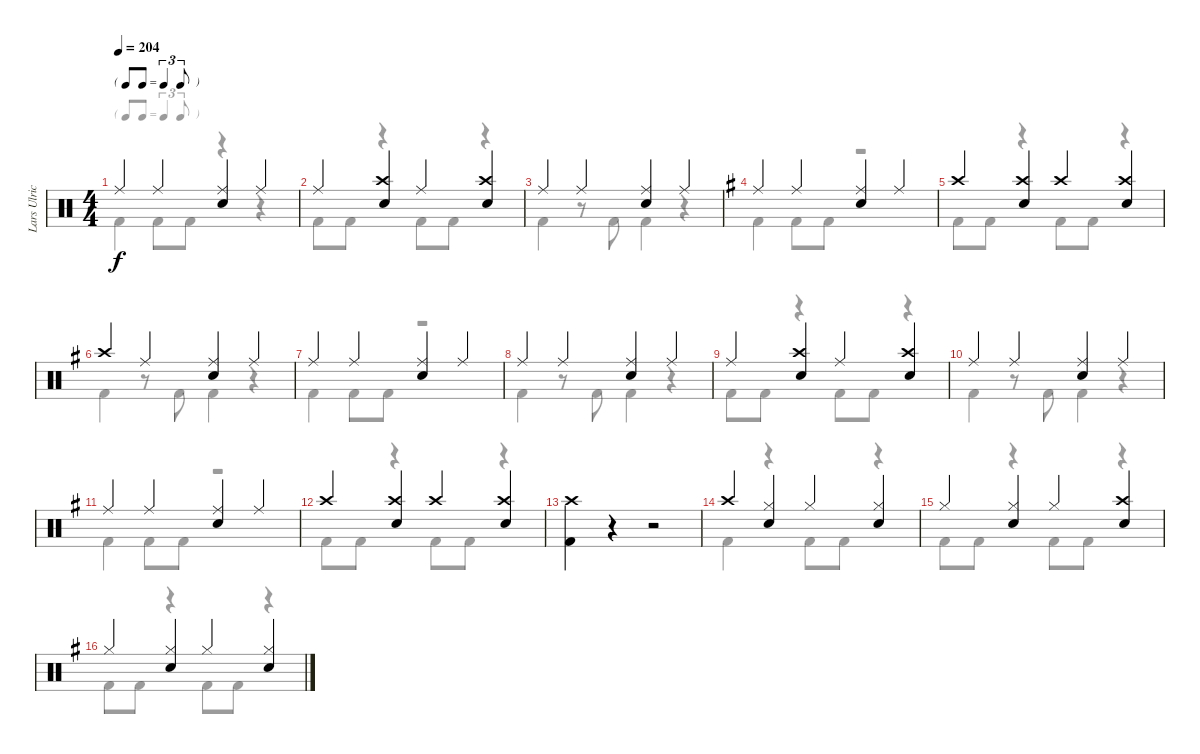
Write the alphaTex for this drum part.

\track ("Lars Ulrich" "Lars Ulric") {instrument percussion}
\staff {score}
\articulation defaults
\voice
\ts (4 4)
\tf triplet8th
\tempo 204
\clef neutral
\ks c "Ride (middle)".4{dy f} "Ride (middle)".4
("Ride (middle)" "Snare (hit) 2").4 "Ride (middle)".4 |
"Ride (middle)".4 ("Crash high (hit)" "Snare (hit) 2").4 "Ride (middle)".4 ("Crash high (hit)" "Snare (hit) 2").4 |
"Ride (middle)".4 "Ride (middle)".4 ("Ride (middle)" "Snare (hit) 2").4 "Ride (middle)".4 |
\ks eminor "Ride (middle)".4 "Ride (middle)".4
("Ride (middle)" "Snare (hit) 2").4 "Ride (middle)".4 |
"Crash high (hit)".4 ("Crash high (hit)" "Snare (hit) 2").4 "Crash high (hit)".4 ("Crash high (hit)" "Snare (hit) 2").4 |
"Crash high (hit)".4 "Ride (middle)".4 ("Ride (middle)" "Snare (hit) 2").4 "Ride (middle)".4 |
"Ride (middle)".4 "Ride (middle)".4 ("Ride (middle)" "Snare (hit) 2").4 "Ride (middle)".4 |
"Ride (middle)".4 "Ride (middle)".4 ("Ride (middle)" "Snare (hit) 2").4 "Ride (middle)".4 |
"Ride (middle)".4 ("Crash high (hit)" "Snare (hit) 2").4 "Ride (middle)".4 ("Crash high (hit)" "Snare (hit) 2").4 |
"Ride (middle)".4 "Ride (middle)".4 ("Ride (middle)" "Snare (hit) 2").4 "Ride (middle)".4 |
"Ride (middle)".4 "Ride (middle)".4 ("Ride (middle)" "Snare (hit) 2").4 "Ride (middle)".4 |
"Crash high (hit)".4 ("Crash high (hit)" "Snare (hit) 2").4 "Crash high (hit)".4 ("Crash high (hit)" "Snare (hit) 2").4 |
("Crash high (hit)" "Kick (hit) 2").4 r.4 r.2 |
"Crash high (hit)".4 ("Hi-Hat (closed)" "Snare (hit) 2").4 "Hi-Hat (closed)".4 ("Hi-Hat (closed)" "Snare (hit) 2").4 |
"Hi-Hat (closed)".4 ("Hi-Hat (closed)" "Snare (hit) 2").4 "Hi-Hat (closed)".4 ("Crash high (hit)" "Snare (hit) 2").4 |
"Hi-Hat (closed)".4 ("Hi-Hat (closed)" "Snare (hit) 2").4 "Hi-Hat (closed)".4 ("Hi-Hat (closed)" "Snare (hit) 2").4
\voice
\clef neutral
\ottava regular
\simile none
\ks c "Kick (hit) 2".4{dy f} "Kick (hit) 2".8 "Kick (hit) 2".8
r.4 r.4 |
"Kick (hit) 2".8 "Kick (hit) 2".8 r.4 "Kick (hit) 2".8 "Kick (hit) 2".8 r.4 |
"Kick (hit) 2".4 r.8 "Kick (hit) 2".8 "Kick (hit) 2".4 r.4 |
\ks eminor "Kick (hit) 2".4 "Kick (hit) 2".8 "Kick (hit) 2".8
r.2 |
"Kick (hit) 2".8 "Kick (hit) 2".8 r.4 "Kick (hit) 2".8 "Kick (hit) 2".8 r.4 |
"Kick (hit) 2".4 r.8 "Kick (hit) 2".8 "Kick (hit) 2".4 r.4 |
"Kick (hit) 2".4 "Kick (hit) 2".8 "Kick (hit) 2".8 r.2 |
"Kick (hit) 2".4 r.8 "Kick (hit) 2".8 "Kick (hit) 2".4 r.4 |
"Kick (hit) 2".8 "Kick (hit) 2".8 r.4 "Kick (hit) 2".8 "Kick (hit) 2".8 r.4 |
"Kick (hit) 2".4 r.8 "Kick (hit) 2".8 "Kick (hit) 2".4 r.4 |
"Kick (hit) 2".4 "Kick (hit) 2".8 "Kick (hit) 2".8 r.2 |
"Kick (hit) 2".8 "Kick (hit) 2".8 r.4 "Kick (hit) 2".8 "Kick (hit) 2".8 r.4 |
|
"Kick (hit) 2".4 r.4 "Kick (hit) 2".8 "Kick (hit) 2".8 r.4 |
"Kick (hit) 2".8 "Kick (hit) 2".8 r.4 "Kick (hit) 2".8 "Kick (hit) 2".8 r.4 |
"Kick (hit) 2".8 "Kick (hit) 2".8 r.4 "Kick (hit) 2".8 "Kick (hit) 2".8 r.4
